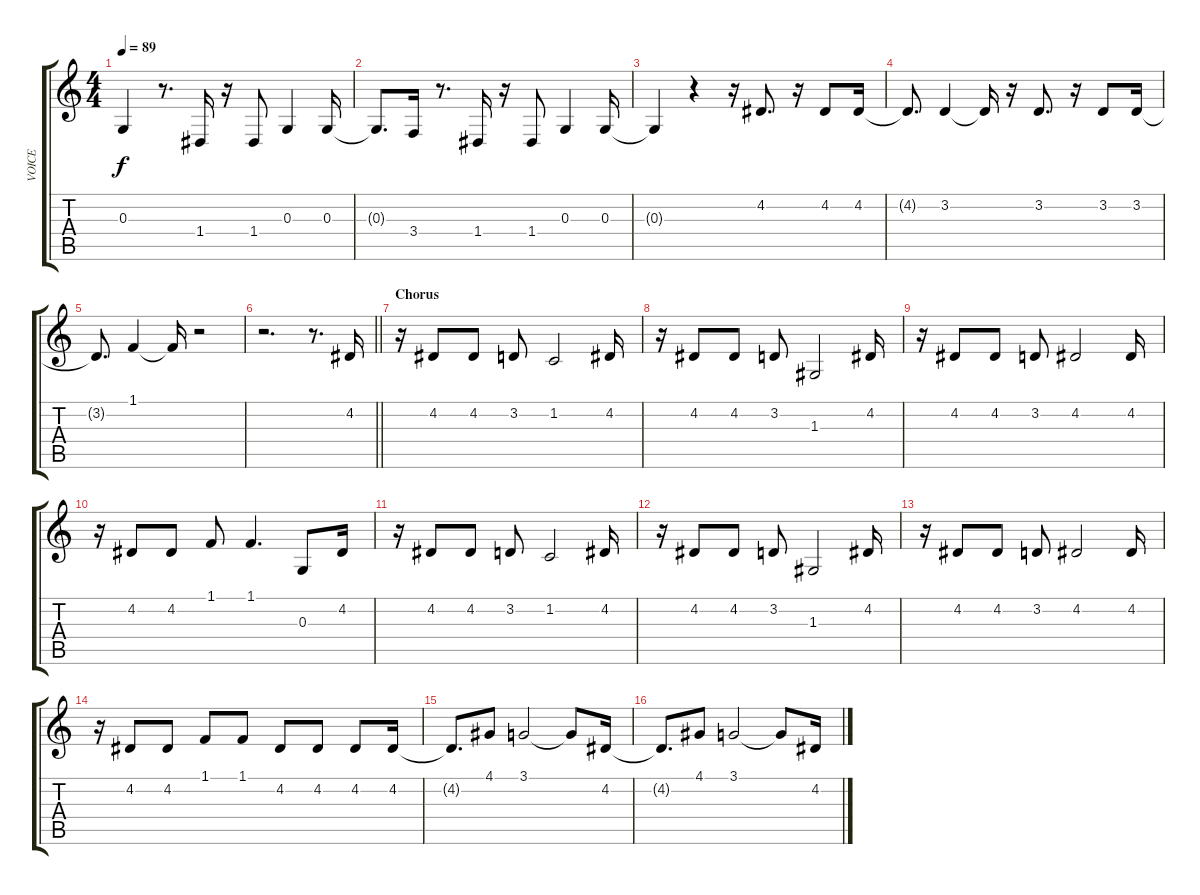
\track ("VOICE" "VOICE") {instrument flute}
\staff {score tabs}
\tuning (E4 B3 G3 D3 A2 E2) {hide}
\ts (4 4)
\tempo 89
\clef g2
\ks c
0.3{t}.4{dy f} r.8{d} 1.4.16 r.16 1.4.8 0.3.4 0.3.16 |
0.3{t}.8{d} 3.4.16 r.8{d} 1.4.16 r.16 1.4.8 0.3.4 0.3.16 |
0.3{t}.4 r.4 r.16 4.2.8{d} r.16 4.2.8 4.2.16 |
4.2{t}.8{d} 3.2.4 3.2{t}.16 r.16 3.2.8{d} r.16 3.2.8 3.2.16 |
3.2{t}.8{d} 1.1.4 1.1{t}.16 r.2 |
\barLineRight lightlight
r.2{d} r.8{d} 4.2.16 |
\section ("" "Chorus")
r.16 4.2.8 4.2.8 3.2.8 1.2.2 4.2.16 |
r.16 4.2.8 4.2.8 3.2.8 1.3.2 4.2.16 |
r.16 4.2.8 4.2.8 3.2.8 4.2.2 4.2.16 |
r.16 4.2.8 4.2.8 1.1.8 1.1.4{d} 0.3.8 4.2.16 |
r.16 4.2.8 4.2.8 3.2.8 1.2.2 4.2.16 |
r.16 4.2.8 4.2.8 3.2.8 1.3.2 4.2.16 |
r.16 4.2.8 4.2.8 3.2.8 4.2.2 4.2.16 |
r.16 4.2.8 4.2.8 1.1.8 1.1.8 4.2.8 4.2.8 4.2.8 4.2.16 |
4.2{t}.8{d} 4.1.8 3.1.2 3.1{t}.8 4.2.16 |
4.2{t}.8{d} 4.1.8 3.1.2 3.1{t}.8 4.2.16
